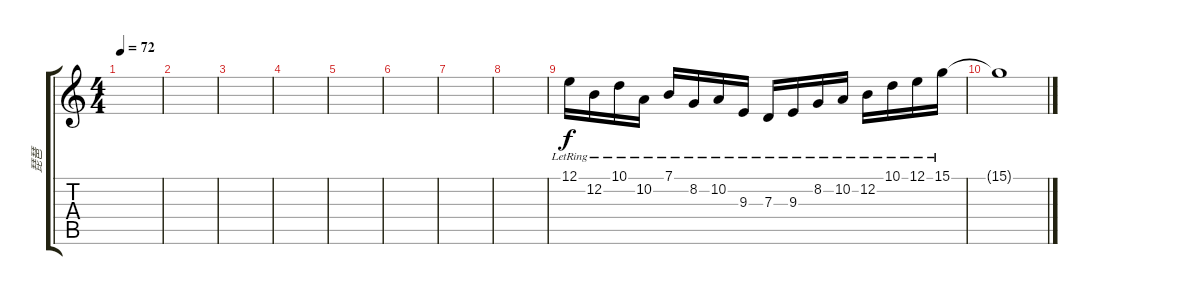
\track ("琵琶" "琵琶") {instrument harpsichord}
\staff {score tabs}
\tuning (E4 B3 G3 D3 A2 E2) {hide}
\ts (4 4)
\tempo 72
\clef g2
\ks c
|
|
|
|
|
|
|
|
12.1{lr}.16 12.2{lr}.16 10.1{lr}.16 10.2{lr}.16 7.1{lr}.16 8.2{lr}.16 10.2{lr}.16 9.3{lr}.16 7.3{lr}.16 9.3{lr}.16 8.2{lr}.16 10.2{lr}.16 12.2{lr}.16 10.1{lr}.16 12.1{lr}.16 15.1{lr}.16 |
15.1{t}.1
